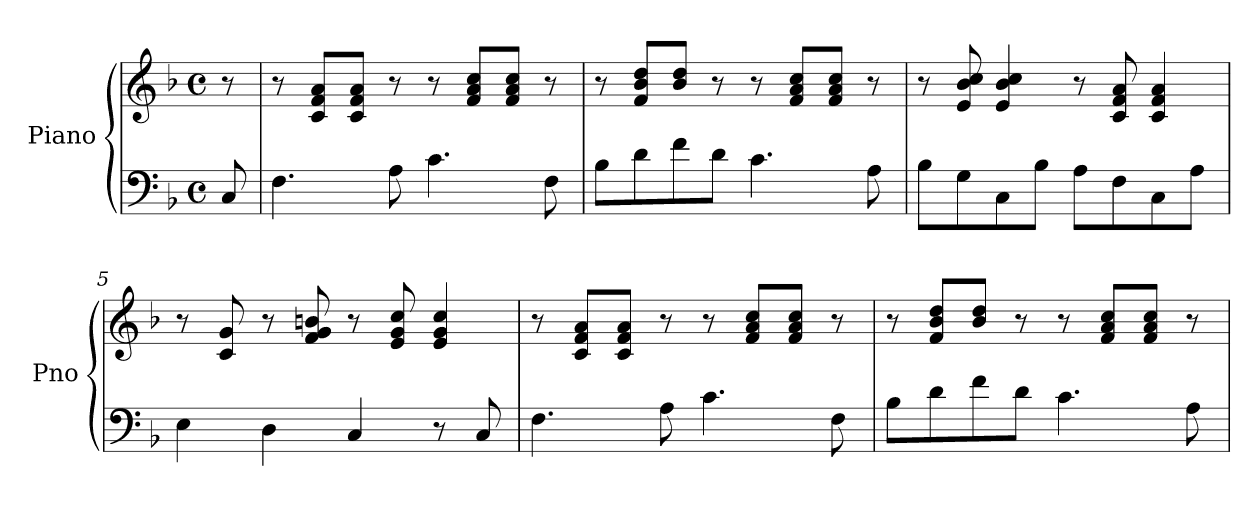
**kern	**kern
*part1	*part1
*staff2	*staff1
*I"Piano	*
*I'Pno	*
*clefF4	*clefG2
*k[b-]	*k[b-]
*M4/4	*M4/4
*met(c)	*met(c)
=1	=1
8C/	8r
=2	=2
4.F\	8r
.	8c/ 8f/ 8a/L
.	8c/ 8f/ 8a/J
8A\	8r
4.c\	8r
.	8f/ 8a/ 8cc/L
.	8f/ 8a/ 8cc/J
8F\	8r
=3	=3
8B-\L	8r
8d\	8f/ 8b-/ 8dd/L
8f\	8b-/ 8dd/J
8d\J	8r
4.c\	8r
.	8f/ 8a/ 8cc/L
.	8f/ 8a/ 8cc/J
8A\	8r
=4	=4
8B-\L	8r
8G\	8e/ 8b-/ 8cc/
8C\	4e/ 4b-/ 4cc/
8B-\J	.
8A\L	8r
8F\	8c/ 8f/ 8a/
8C\	4c/ 4f/ 4a/
8A\J	.
=5	=5
4E\	8r
.	8c/ 8g/
4D\	8r
.	8f/ 8g/ 8bn/
4C/	8r
.	8e/ 8g/ 8cc/
8r	4e/ 4g/ 4cc/
8C/	.
=6	=6
4.F\	8r
.	8c/ 8f/ 8a/L
.	8c/ 8f/ 8a/J
8A\	8r
4.c\	8r
.	8f/ 8a/ 8cc/L
.	8f/ 8a/ 8cc/J
8F\	8r
!!LO:LB:g=z
=7	=7
8B-\L	8r
8d\	8f/ 8b-/ 8dd/L
8f\	8b-/ 8dd/J
8d\J	8r
4.c\	8r
.	8f/ 8a/ 8cc/L
.	8f/ 8a/ 8cc/J
8A\	8r
=	=
*-	*-
